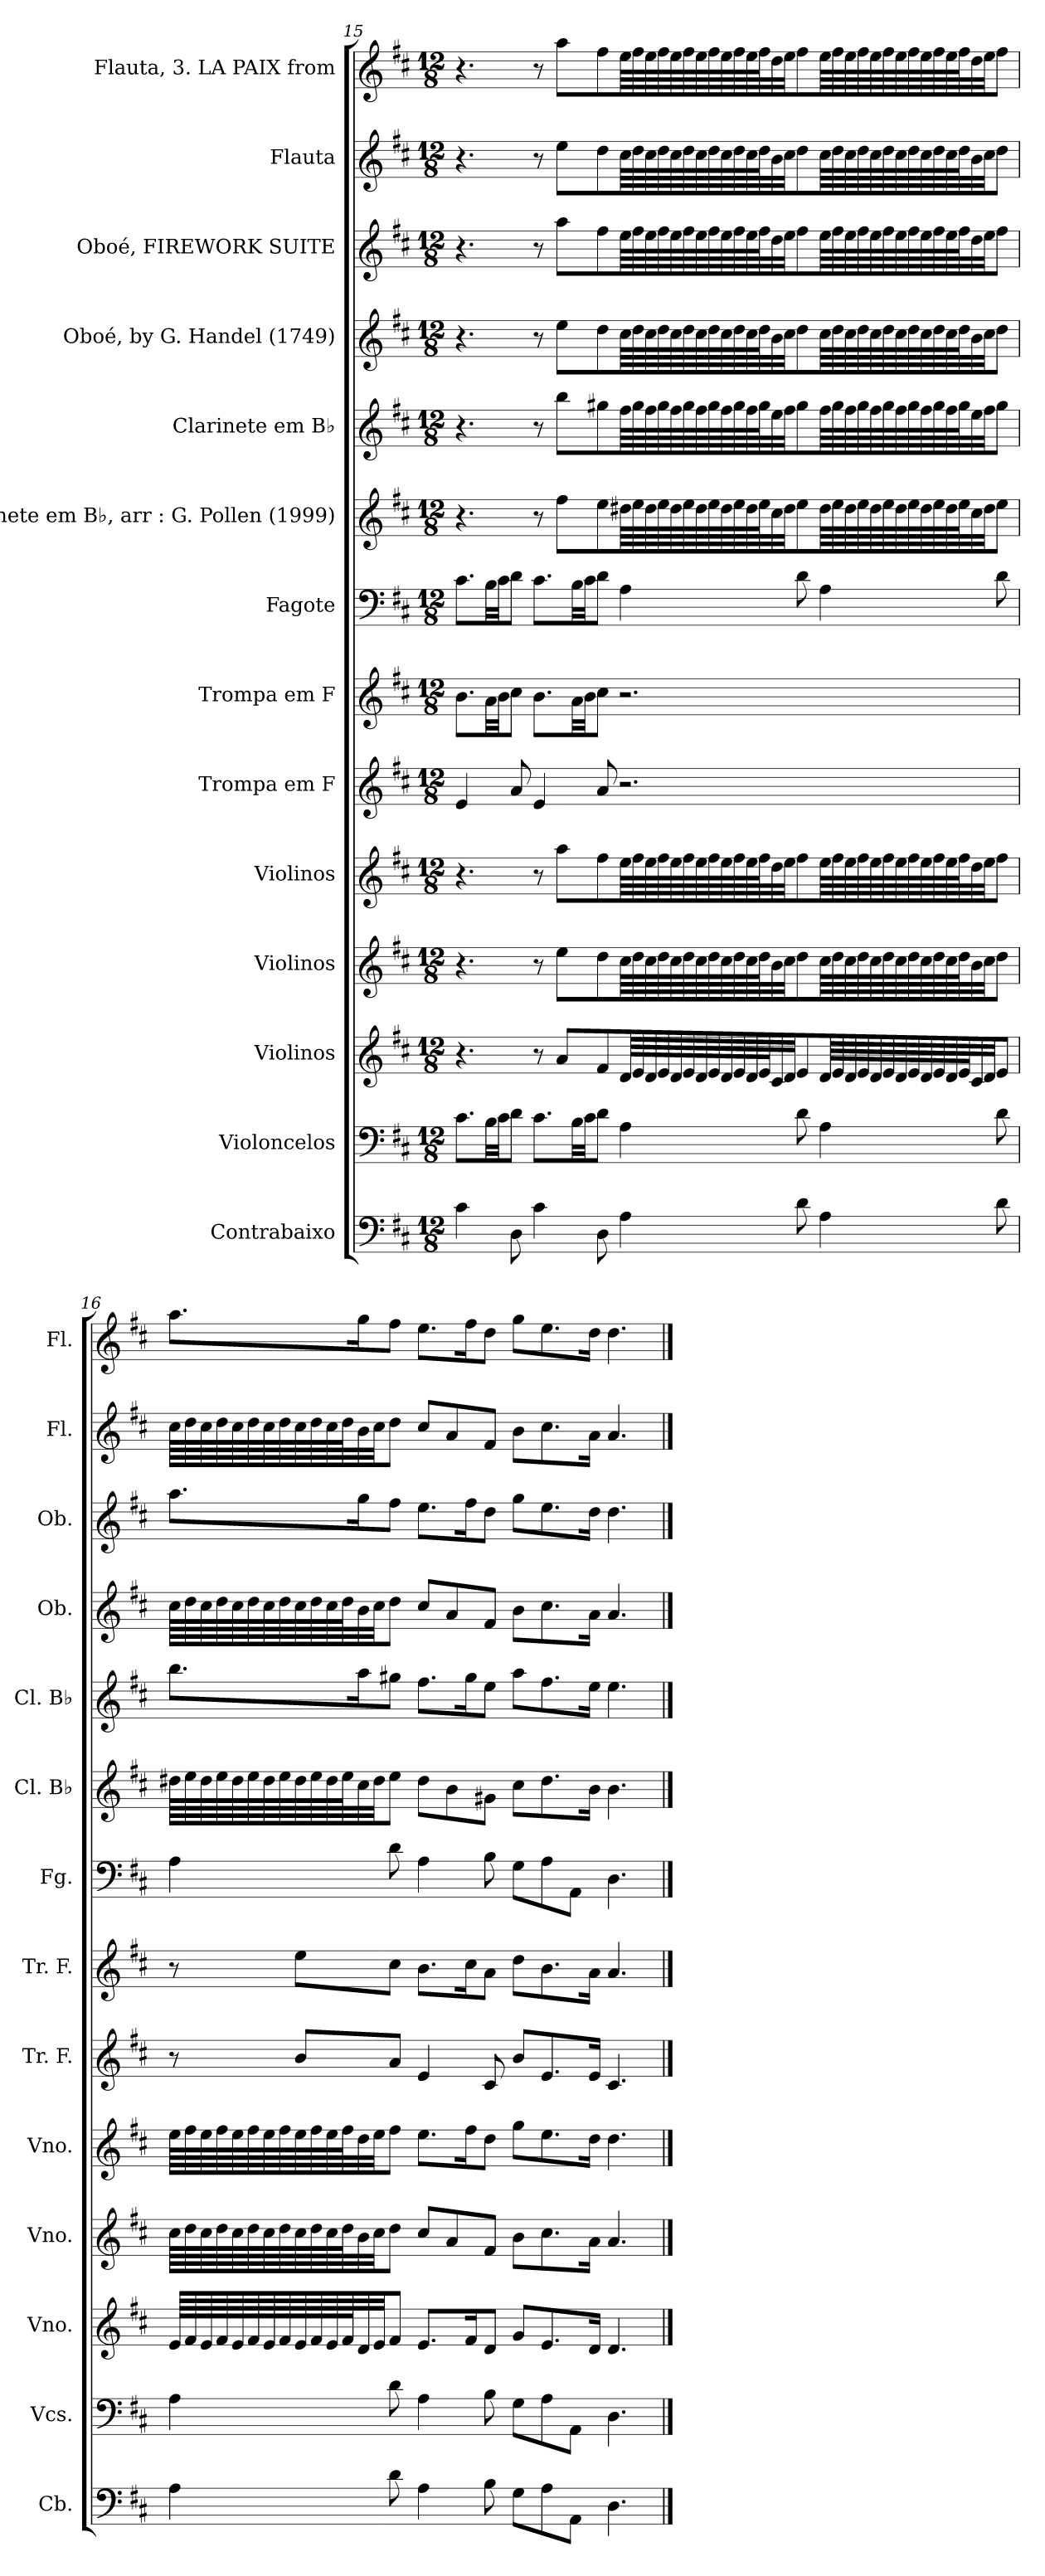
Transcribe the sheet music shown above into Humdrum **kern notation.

**kern	**kern	**kern	**kern	**kern	**kern	**kern	**kern	**kern	**kern	**kern	**kern	**kern	**kern
*part14	*part13	*part12	*part11	*part10	*part9	*part8	*part7	*part6	*part5	*part4	*part3	*part2	*part1
*staff14	*staff13	*staff12	*staff11	*staff10	*staff9	*staff8	*staff7	*staff6	*staff5	*staff4	*staff3	*staff2	*staff1
*I"Contrabaixo	*I"Violoncelos	*I"Violinos	*I"Violinos	*I"Violinos	*I"Trompa em F	*I"Trompa em F	*I"Fagote	*I"Clarinete em B♭, arr : G. Pollen (1999)	*I"Clarinete em B♭	*I"Oboé, by G. Handel (1749)	*I"Oboé, FIREWORK SUITE	*I"Flauta	*I"Flauta, 3. LA PAIX from
*I'Cb.	*I'Vcs.	*I'Vno.	*I'Vno.	*I'Vno.	*I'Tr. F.	*I'Tr. F.	*I'Fg.	*I'Cl. B♭	*I'Cl. B♭	*I'Ob.	*I'Ob.	*I'Fl.	*I'Fl.
!!LO:PB:g=z
*clefF4	*clefF4	*clefG2	*clefG2	*clefG2	*clefG2	*clefG2	*clefF4	*clefG2	*clefG2	*clefG2	*clefG2	*clefG2	*clefG2
*ITrd7c12	*	*	*	*	*ITrd4c7	*ITrd4c7	*	*ITrd1c2	*ITrd1c2	*	*	*	*
*k[f#c#]	*k[f#c#]	*k[f#c#]	*k[f#c#]	*k[f#c#]	*k[f#]	*k[f#]	*k[f#c#]	*k[]	*k[]	*k[f#c#]	*k[f#c#]	*k[f#c#]	*k[f#c#]
*M12/8	*M12/8	*M12/8	*M12/8	*M12/8	*M12/8	*M12/8	*M12/8	*M12/8	*M12/8	*M12/8	*M12/8	*M12/8	*M12/8
*MM50	*MM50	*MM50	*MM50	*MM50	*MM50	*MM50	*MM50	*MM50	*MM50	*MM50	*MM50	*MM50	*MM50
=15	=15	=15	=15	=15	=15	=15	=15	=15	=15	=15	=15	=15	=15
4C#\	8.c#\L	4.r	4.r	4.r	4A/	8.e\L	8.c#\L	4.r	4.r	4.r	4.r	4.r	4.r
.	32B\LL	.	.	.	.	32d\LL	32B\LL	.	.	.	.	.	.
.	32c#\JJ	.	.	.	.	32e\JJ	32c#\JJ	.	.	.	.	.	.
8DD\	8d\J	.	.	.	8d/	8f#\J	8d\J	.	.	.	.	.	.
4C#\	8.c#\L	8r	8r	8r	4A/	8.e\L	8.c#\L	8r	8r	8r	8r	8r	8r
.	.	8a/L	8ee\L	8aa\L	.	.	.	8ee\L	8aa\L	8ee\L	8aa\L	8ee\L	8aa\L
.	32B\LL	.	.	.	.	32d\LL	32B\LL	.	.	.	.	.	.
.	32c#\JJ	.	.	.	.	32e\JJ	32c#\JJ	.	.	.	.	.	.
8DD\	8d\J	8f#/	8dd\	8ff#\	8d/	8f#\J	8d\J	8dd\	8ff#X\	8dd\	8ff#\	8dd\	8ff#\
4AA\	4A\	64d/LLL	64cc#\LLL	64ee\LLL	2.r	2.r	4A\	64cc#X\LLL	64ee\LLL	64cc#\LLL	64ee\LLL	64cc#\LLL	64ee\LLL
.	.	64e/	64dd\	64ff#\	.	.	.	64dd\	64ff#\	64dd\	64ff#\	64dd\	64ff#\
.	.	64d/	64cc#\	64ee\	.	.	.	64cc#\	64ee\	64cc#\	64ee\	64cc#\	64ee\
.	.	64e/	64dd\	64ff#\	.	.	.	64dd\	64ff#\	64dd\	64ff#\	64dd\	64ff#\
.	.	64d/	64cc#\	64ee\	.	.	.	64cc#\	64ee\	64cc#\	64ee\	64cc#\	64ee\
.	.	64e/	64dd\	64ff#\	.	.	.	64dd\	64ff#\	64dd\	64ff#\	64dd\	64ff#\
.	.	64d/	64cc#\	64ee\	.	.	.	64cc#\	64ee\	64cc#\	64ee\	64cc#\	64ee\
.	.	64e/	64dd\	64ff#\	.	.	.	64dd\	64ff#\	64dd\	64ff#\	64dd\	64ff#\
.	.	64d/	64cc#\	64ee\	.	.	.	64cc#\	64ee\	64cc#\	64ee\	64cc#\	64ee\
.	.	64e/	64dd\	64ff#\	.	.	.	64dd\	64ff#\	64dd\	64ff#\	64dd\	64ff#\
.	.	64d/	64cc#\	64ee\	.	.	.	64cc#\	64ee\	64cc#\	64ee\	64cc#\	64ee\
.	.	64e/J	64dd\J	64ff#\J	.	.	.	64dd\J	64ff#\J	64dd\J	64ff#\J	64dd\J	64ff#\J
.	.	32c#/	32b\	32dd\	.	.	.	32b\	32dd\	32b\	32dd\	32b\	32dd\
.	.	32d/JJ	32cc#\JJ	32ee\JJ	.	.	.	32cc#\JJ	32ee\JJ	32cc#\JJ	32ee\JJ	32cc#\JJ	32ee\JJ
8D\	8d\	8e/	8dd\	8ff#\	.	.	8d\	8dd\	8ff#\	8dd\	8ff#\	8dd\	8ff#\
4AA\	4A\	64d/LLL	64cc#\LLL	64ee\LLL	.	.	4A\	64cc#\LLL	64ee\LLL	64cc#\LLL	64ee\LLL	64cc#\LLL	64ee\LLL
.	.	64e/	64dd\	64ff#\	.	.	.	64dd\	64ff#\	64dd\	64ff#\	64dd\	64ff#\
.	.	64d/	64cc#\	64ee\	.	.	.	64cc#\	64ee\	64cc#\	64ee\	64cc#\	64ee\
.	.	64e/	64dd\	64ff#\	.	.	.	64dd\	64ff#\	64dd\	64ff#\	64dd\	64ff#\
.	.	64d/	64cc#\	64ee\	.	.	.	64cc#\	64ee\	64cc#\	64ee\	64cc#\	64ee\
.	.	64e/	64dd\	64ff#\	.	.	.	64dd\	64ff#\	64dd\	64ff#\	64dd\	64ff#\
.	.	64d/	64cc#\	64ee\	.	.	.	64cc#\	64ee\	64cc#\	64ee\	64cc#\	64ee\
.	.	64e/	64dd\	64ff#\	.	.	.	64dd\	64ff#\	64dd\	64ff#\	64dd\	64ff#\
.	.	64d/	64cc#\	64ee\	.	.	.	64cc#\	64ee\	64cc#\	64ee\	64cc#\	64ee\
.	.	64e/	64dd\	64ff#\	.	.	.	64dd\	64ff#\	64dd\	64ff#\	64dd\	64ff#\
.	.	64d/	64cc#\	64ee\	.	.	.	64cc#\	64ee\	64cc#\	64ee\	64cc#\	64ee\
.	.	64e/J	64dd\J	64ff#\J	.	.	.	64dd\J	64ff#\J	64dd\J	64ff#\J	64dd\J	64ff#\J
.	.	32c#/	32b\	32dd\	.	.	.	32b\	32dd\	32b\	32dd\	32b\	32dd\
.	.	32d/JJ	32cc#\JJ	32ee\JJ	.	.	.	32cc#\JJ	32ee\JJ	32cc#\JJ	32ee\JJ	32cc#\JJ	32ee\JJ
8D\	8d\	8e/J	8dd\J	8ff#\J	.	.	8d\	8dd\J	8ff#\J	8dd\J	8ff#\J	8dd\J	8ff#\J
!!LO:PB:g=z
=16	=16	=16	=16	=16	=16	=16	=16	=16	=16	=16	=16	=16	=16
*	*	*	*	*	*	*	*	*	*	*	*	*	*MM48
4AA\	4A\	64e/LLLL	64cc#\LLLL	64ee\LLLL	8r	8r	4A\	64cc#X\LLLL	8.aa\L	64cc#\LLLL	8.aa\L	64cc#\LLLL	8.aa\L
.	.	64f#/	64dd\	64ff#\	.	.	.	64dd\	.	64dd\	.	64dd\	.
.	.	64e/	64cc#\	64ee\	.	.	.	64cc#\	.	64cc#\	.	64cc#\	.
.	.	64f#/	64dd\	64ff#\	.	.	.	64dd\	.	64dd\	.	64dd\	.
.	.	64e/	64cc#\	64ee\	.	.	.	64cc#\	.	64cc#\	.	64cc#\	.
.	.	64f#/	64dd\	64ff#\	.	.	.	64dd\	.	64dd\	.	64dd\	.
.	.	64e/	64cc#\	64ee\	.	.	.	64cc#\	.	64cc#\	.	64cc#\	.
.	.	64f#/	64dd\	64ff#\	.	.	.	64dd\	.	64dd\	.	64dd\	.
.	.	64e/	64cc#\	64ee\	8e/L	8a\L	.	64cc#\	.	64cc#\	.	64cc#\	.
.	.	64f#/	64dd\	64ff#\	.	.	.	64dd\	.	64dd\	.	64dd\	.
.	.	64e/	64cc#\	64ee\	.	.	.	64cc#\	.	64cc#\	.	64cc#\	.
.	.	64f#/J	64dd\J	64ff#\J	.	.	.	64dd\J	.	64dd\J	.	64dd\J	.
.	.	32d/	32b\	32dd\	.	.	.	32b\	16gg\K	32b\	16gg\K	32b\	16gg\K
.	.	32e/JJ	32cc#\JJ	32ee\JJ	.	.	.	32cc#\JJ	.	32cc#\JJ	.	32cc#\JJ	.
8D\	8d\	8f#/J	8dd\J	8ff#\J	8d/J	8f#\J	8d\	8dd\J	8ff#X\J	8dd\J	8ff#\J	8dd\J	8ff#\J
*	*	*	*	*	*	*	*	*	*	*	*	*	*MM46
4AA\	4A\	8.e/L	8cc#/L	8.ee\L	4A/	8.e\L	4A\	8cc#\L	8.ee\L	8cc#/L	8.ee\L	8cc#/L	8.ee\L
.	.	.	8a/	.	.	.	.	8a\	.	8a/	.	8a/	.
*	*	*	*	*	*	*	*	*	*	*	*	*	*MM43
.	.	16f#/K	.	16ff#\K	.	16f#\K	.	.	16ff#\K	.	16ff#\K	.	16ff#\K
*	*	*	*	*	*	*	*	*	*	*	*	*	*MM41
8BB\	8B\	8d/J	8f#/J	8dd\J	8F#/	8d\J	8B\	8f#X\J	8dd\J	8f#/J	8dd\J	8f#/J	8dd\J
*	*	*	*	*	*	*	*	*	*	*	*	*	*MM38
8GG\L	8G\L	8g/L	8b\L	8gg\L	8e/L	8g\L	8G\L	8b\L	8gg\L	8b\L	8gg\L	8b\L	8gg\L
*	*	*	*	*	*	*	*	*	*	*	*	*	*MM30
8AA\	8A\	8.e/	8.cc#\	8.ee\	8.A/	8.e\	8A\	8.cc#\	8.ee\	8.cc#\	8.ee\	8.cc#\	8.ee\
8AAA\J	8AA\J	.	.	.	.	.	8AA\J	.	.	.	.	.	.
*	*	*	*	*	*	*	*	*	*	*	*	*	*MM22
.	.	16d/Jk	16a\Jk	16dd\Jk	16A/Jk	16d\Jk	.	16a\Jk	16dd\Jk	16a\Jk	16dd\Jk	16a\Jk	16dd\Jk
*	*	*	*	*	*	*	*	*	*	*	*	*	*MM20
4.DD\	4.D\	4.d/	4.a/	4.dd\	4.F#/	4.d/	4.D\	4.a\	4.dd\	4.a/	4.dd\	4.a/	4.dd\
==	==	==	==	==	==	==	==	==	==	==	==	==	==
*-	*-	*-	*-	*-	*-	*-	*-	*-	*-	*-	*-	*-	*-
